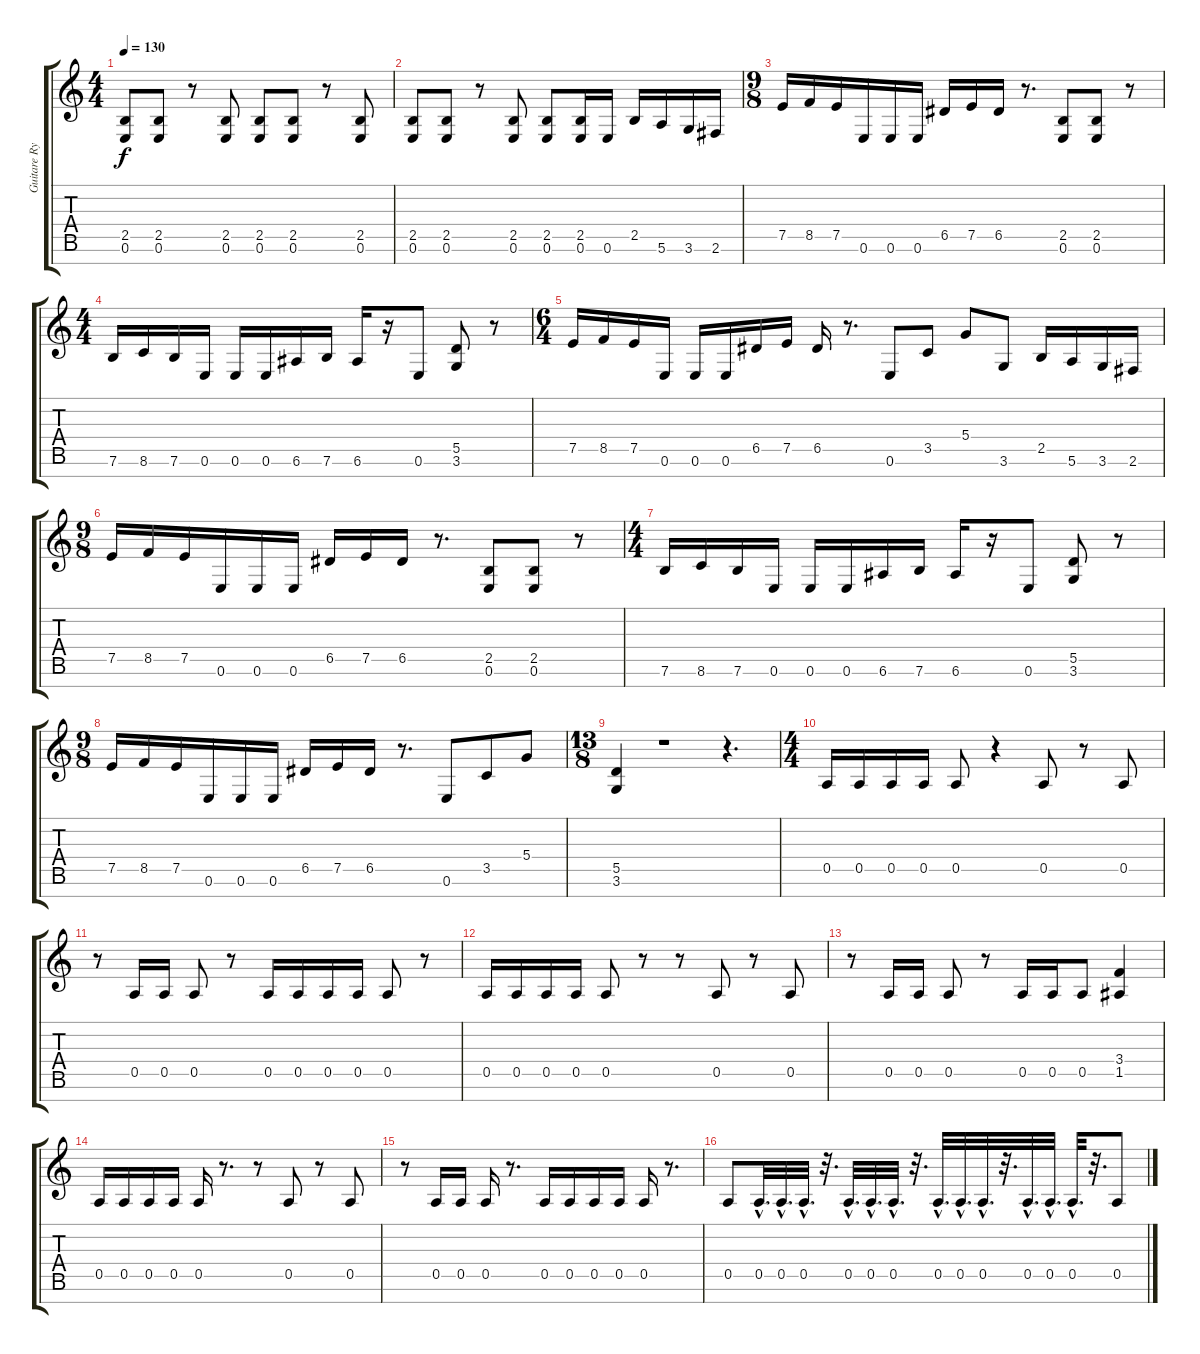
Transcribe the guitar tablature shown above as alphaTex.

\track ("Guitare Rythmique" "Guitare Ry") {instrument overdrivenguitar}
\staff {score tabs}
\tuning (E4 B3 G3 D3 A2 E2 B1) {hide}
\ts (4 4)
\tempo 130
\clef g2
\ks c
(2.5 0.6).8{dy f} (2.5 0.6).8 r.8 (2.5 0.6).8 (2.5 0.6).8 (2.5 0.6).8 r.8 (2.5 0.6).8 |
(2.5 0.6).8 (2.5 0.6).8 r.8 (2.5 0.6).8 (2.5 0.6).8 (2.5 0.6).16 0.6.16 2.5.16 5.6.16 3.6.16 2.6.16 |
\ts (9 8)
7.5.16 8.5.16 7.5.16 0.6.16 0.6.16 0.6.16 6.5.16 7.5.16 6.5.16 r.8{d} (2.5 0.6).8 (2.5 0.6).8 r.8 |
\ts (4 4)
7.6.16 8.6.16 7.6.16 0.6.16 0.6.16 0.6.16 6.6.16 7.6.16 6.6.16 r.16 0.6.8 (5.5 3.6).8 r.8 |
\ts (6 4)
7.5.16 8.5.16 7.5.16 0.6.16 0.6.16 0.6.16 6.5.16 7.5.16 6.5.16 r.8{d} 0.6.8 3.5.8 5.4.8 3.6.8 2.5.16 5.6.16 3.6.16 2.6.16 |
\ts (9 8)
7.5.16 8.5.16 7.5.16 0.6.16 0.6.16 0.6.16 6.5.16 7.5.16 6.5.16 r.8{d} (2.5 0.6).8 (2.5 0.6).8 r.8 |
\ts (4 4)
7.6.16 8.6.16 7.6.16 0.6.16 0.6.16 0.6.16 6.6.16 7.6.16 6.6.16 r.16 0.6.8 (5.5 3.6).8 r.8 |
\ts (9 8)
7.5.16 8.5.16 7.5.16 0.6.16 0.6.16 0.6.16 6.5.16 7.5.16 6.5.16 r.8{d} 0.6.8 3.5.8 5.4.8 |
\ts (13 8)
(5.5 3.6).4 r.1 r.4{d} |
\ts (4 4)
0.5.16 0.5.16 0.5.16 0.5.16 0.5.8 r.4 0.5.8 r.8 0.5.8 |
r.8 0.5.16 0.5.16 0.5.8 r.8 0.5.16 0.5.16 0.5.16 0.5.16 0.5.8 r.8 |
0.5.16 0.5.16 0.5.16 0.5.16 0.5.8 r.8 r.8 0.5.8 r.8 0.5.8 |
r.8 0.5.16 0.5.16 0.5.8 r.8 0.5.16 0.5.16 0.5.8 (3.4 1.5).4 |
0.5.16 0.5.16 0.5.16 0.5.16 0.5.16 r.8{d} r.8 0.5.8 r.8 0.5.8 |
r.8 0.5.16 0.5.16 0.5.16 r.8{d} 0.5.16 0.5.16 0.5.16 0.5.16 0.5.16 r.8{d} |
0.5.8 0.5{hac}.32{d} 0.5{hac}.32{d} 0.5{hac}.32{d} r.32{d} 0.5{hac}.32{d} 0.5{hac}.32{d} 0.5{hac}.32{d} r.32{d} 0.5{hac}.32{d} 0.5{hac}.32{d} 0.5{hac}.32{d} r.32{d} 0.5{hac}.32{d} 0.5{hac}.32{d} 0.5{hac}.32{d} r.32{d} 0.5.8
